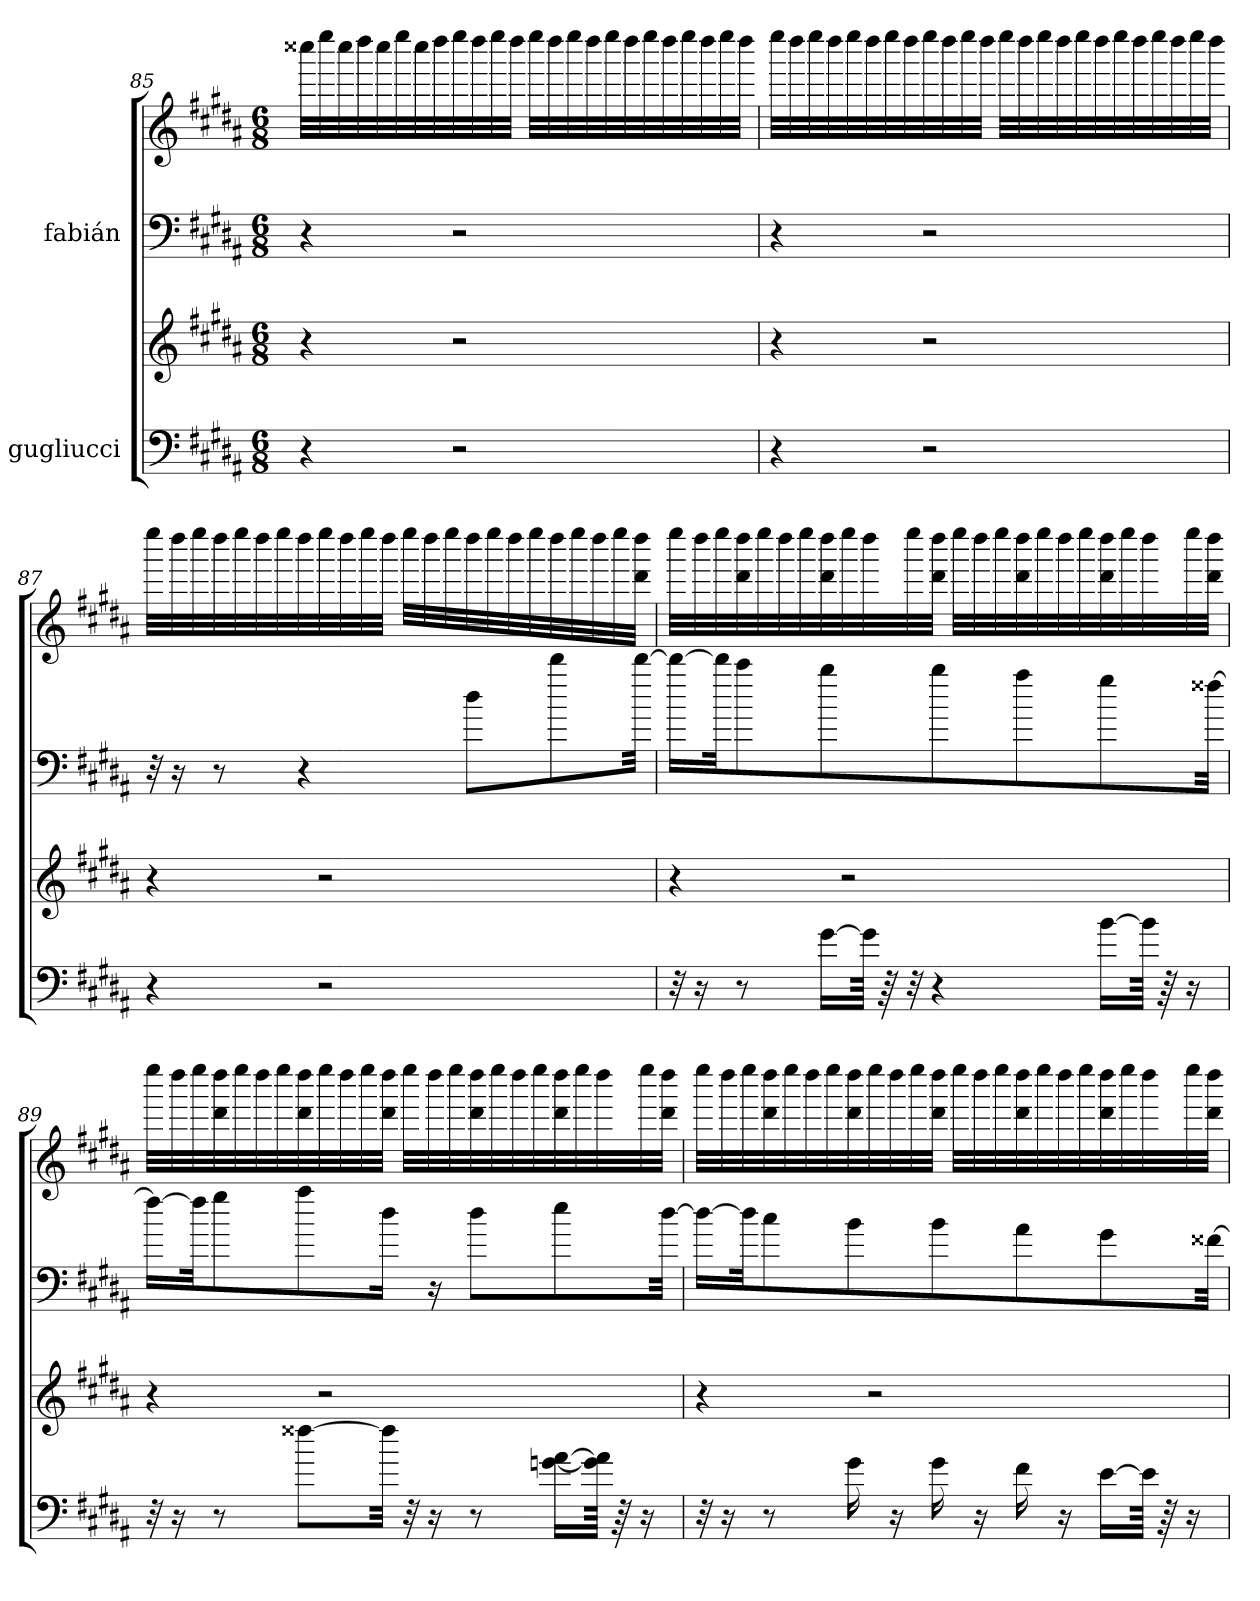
**kern	**kern	**kern	**kern
*part2	*part2	*part1	*part1
*staff4	*staff3	*staff2	*staff1
*I"gugliucci	*	*I"fabián	*
!!LO:LB:g=z
*clefF4	*clefG2	*clefF4	*clefG2
*k[f#c#g#d#a#]	*k[f#c#g#d#a#]	*k[f#c#g#d#a#]	*k[f#c#g#d#a#]
*B:	*B:	*B:	*B:
*M6/8	*M6/8	*M6/8	*M6/8
=85	=85	=85	=85
4r	4r	4r	32cccc##X\LLL
.	.	.	32eeee\
.	.	.	32cccc##\
.	.	.	32dddd#\
.	.	.	32cccc##\
.	.	.	32eeee\
.	.	.	32cccc##\
.	.	.	32dddd#\
2r	2r	2r	32eeee\
.	.	.	32dddd#\
.	.	.	32eeee\
.	.	.	32dddd#\JJJ
.	.	.	32eeee\LLL
.	.	.	32dddd#\
.	.	.	32eeee\
.	.	.	32dddd#\
.	.	.	32eeee\
.	.	.	32dddd#\
.	.	.	32eeee\
.	.	.	32dddd#\
.	.	.	32eeee\
.	.	.	32dddd#\
.	.	.	32eeee\
.	.	.	32dddd#\JJJ
!!LO:LB:g=z
=86	=86	=86	=86
4r	4r	4r	32eeee\LLL
.	.	.	32dddd#\
.	.	.	32eeee\
.	.	.	32dddd#\
.	.	.	32eeee\
.	.	.	32dddd#\
.	.	.	32eeee\
.	.	.	32dddd#\
2r	2r	2r	32eeee\
.	.	.	32dddd#\
.	.	.	32eeee\
.	.	.	32dddd#\JJJ
.	.	.	32eeee\LLL
.	.	.	32dddd#\
.	.	.	32eeee\
.	.	.	32dddd#\
.	.	.	32eeee\
.	.	.	32dddd#\
.	.	.	32eeee\
.	.	.	32dddd#\
.	.	.	32eeee\
.	.	.	32dddd#\
.	.	.	32eeee\
.	.	.	32dddd#\JJJ
!!LO:PB:g=z
=87	=87	=87	=87
4r	4r	32r	32eeee\LLL
.	.	16r	32dddd#\
.	.	.	32eeee\
.	.	8r	32dddd#\
.	.	.	32eeee\
.	.	.	32dddd#\
.	.	.	32eeee\
.	.	4r	32dddd#\
2r	2r	.	32eeee\
.	.	.	32dddd#\
.	.	.	32eeee\
.	.	.	32dddd#\JJJ
.	.	.	32eeee\LLL
.	.	.	32dddd#\
.	.	.	32eeee\
.	.	8dd#\L	32dddd#\
.	.	.	32eeee\
.	.	.	32dddd#\
.	.	.	32eeee\
.	.	8ddd#\	32dddd#\
.	.	.	32eeee\
.	.	.	32dddd#\
.	.	.	32eeee\
.	.	[32ddd#\Jkk	32ddd#\ 32dddd#\JJJ
!!LO:LB:g=z
=88	=88	=88	=88
32r	4r	16ddd#\LL_	32eeee\LLL
16r	.	.	32dddd#\
.	.	32ddd#\JK]	32eeee\
8r	.	8ccc#\	32ddd#\ 32dddd#\
.	.	.	32eeee\
.	.	.	32dddd#\
.	.	.	32eeee\
[16g#\LL	.	8bb\	32ddd#\ 32dddd#\
.	2r	.	32eeee\
64g#\JJkk]	.	.	32dddd#\
64r	.	.	.
32r	.	.	32eeee\
4r	.	8bb\	32ddd#\ 32dddd#\JJJ
.	.	.	32eeee\LLL
.	.	.	32dddd#\
.	.	.	32eeee\
.	.	8aa#\	32ddd#\ 32dddd#\
.	.	.	32eeee\
.	.	.	32dddd#\
.	.	.	32eeee\
[16b\LL	.	8gg#\	32ddd#\ 32dddd#\
.	.	.	32eeee\
64b\JJkk]	.	.	32dddd#\
64r	.	.	.
16r	.	.	32eeee\
.	.	[32ff##X\Jkk	32ddd#\ 32dddd#\JJJ
!!LO:LB:g=z
=89	=89	=89	=89
32r	4r	16ff##\LL_	32eeee\LLL
16r	.	.	32dddd#\
.	.	32ff##\JK]	32eeee\
8r	.	8gg#\	32ddd#\ 32dddd#\
.	.	.	32eeee\
.	.	.	32dddd#\
.	.	.	32eeee\
[8ff##X\L	.	8aa#\	32ddd#\ 32dddd#\
.	2r	.	32eeee\
.	.	.	32dddd#\
.	.	.	32eeee\
32ff##\Jkk]	.	16dd#\Jk	32ddd#\ 32dddd#\JJJ
32r	.	.	32eeee\LLL
16r	.	16r	32dddd#\
.	.	.	32eeee\
8r	.	8dd#\L	32ddd#\ 32dddd#\
.	.	.	32eeee\
.	.	.	32dddd#\
.	.	.	32eeee\
[16gn\ [16a#\LL	.	8ee\	32ddd#\ 32dddd#\
.	.	.	32eeee\
64g\] 64a#\]JJkk	.	.	32dddd#\
64r	.	.	.
16r	.	.	32eeee\
.	.	[32dd#\Jkk	32ddd#\ 32dddd#\JJJ
!!LO:PB:g=z
=90	=90	=90	=90
32r	4r	16dd#\LL_	32eeee\LLL
16r	.	.	32dddd#\
.	.	32dd#\JK]	32eeee\
8r	.	8cc#\	32ddd#\ 32dddd#\
.	.	.	32eeee\
.	.	.	32dddd#\
.	.	.	32eeee\
16g#\	.	8b\	32ddd#\ 32dddd#\
.	2r	.	32eeee\
16r	.	.	32dddd#\
.	.	.	32eeee\
16g#\	.	8b\	32ddd#\ 32dddd#\JJJ
.	.	.	32eeee\LLL
16r	.	.	32dddd#\
.	.	.	32eeee\
16f#\	.	8a#\	32ddd#\ 32dddd#\
.	.	.	32eeee\
16r	.	.	32dddd#\
.	.	.	32eeee\
[16e\LL	.	8g#\	32ddd#\ 32dddd#\
.	.	.	32eeee\
64e\JJkk]	.	.	32dddd#\
64r	.	.	.
16r	.	.	32eeee\
.	.	[32f##X\Jkk	32ddd#\ 32dddd#\JJJ
=	=	=	=
*-	*-	*-	*-
